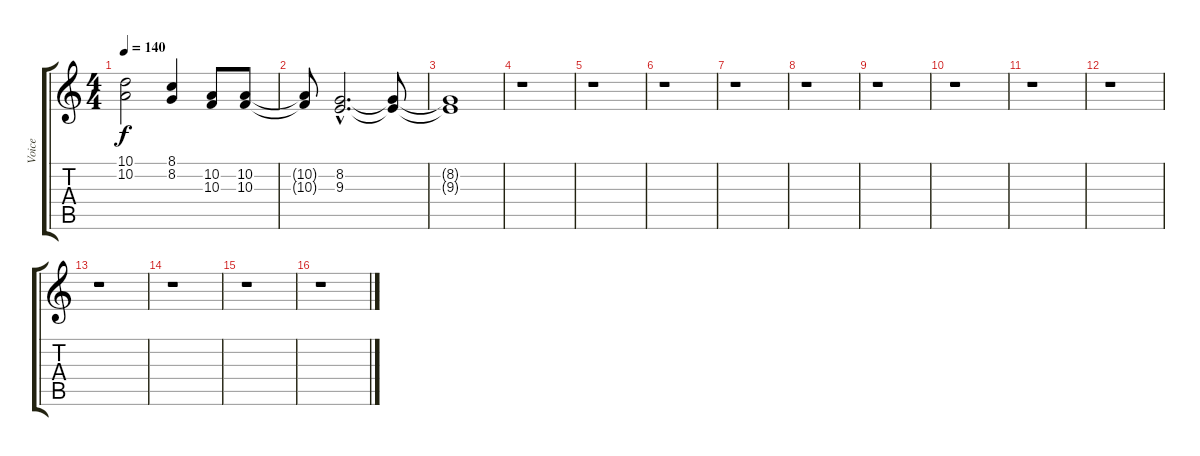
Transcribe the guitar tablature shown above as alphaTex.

\track ("Voice" "Voice") {instrument altosax}
\staff {score tabs}
\tuning (E4 B3 G3 D3 A2 E2) {hide}
\ts (4 4)
\tempo 140
\clef g2
\ks c
(10.1 10.2).2{dy f} (8.1 8.2).4 (10.2 10.3).8 (10.2 10.3).8 |
(10.2{t} 10.3{t}).8 (8.2{hac} 9.3{hac}).2{d} (8.2{t} 9.3{t}).8 |
(8.2{t} 9.3{t}).1 |
r.1 |
r.1 |
r.1 |
r.1 |
r.1 |
r.1 |
r.1 |
r.1 |
r.1 |
r.1 |
r.1 |
r.1 |
r.1
